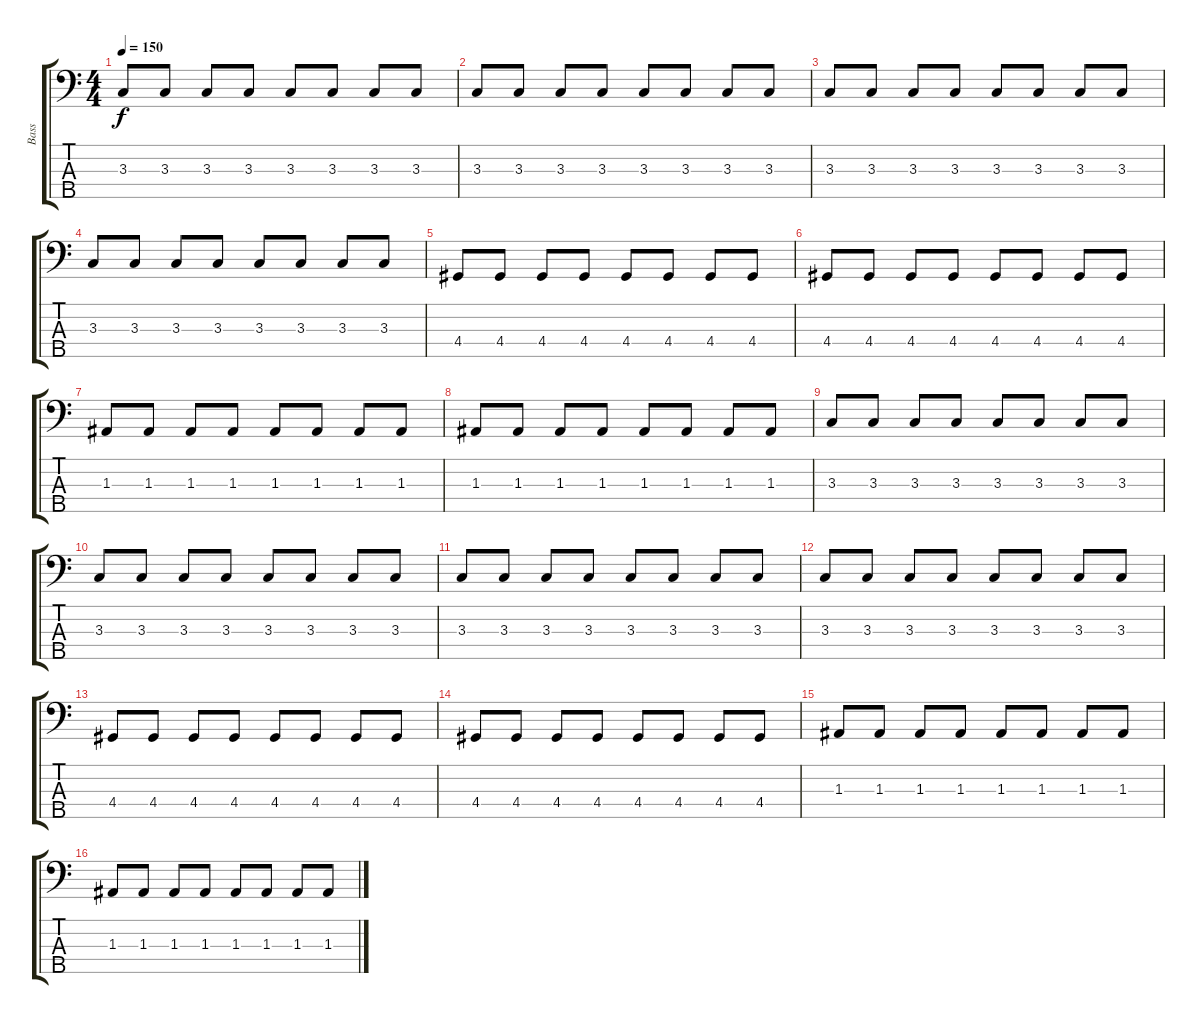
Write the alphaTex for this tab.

\track ("Bass" "Bass") {instrument electricbassfinger}
\staff {score tabs}
\tuning (G2 D2 A1 E1 B0) {hide}
\ts (4 4)
\tempo 150
\clef f4
\ks c
3.3.8{dy f} 3.3.8 3.3.8 3.3.8 3.3.8 3.3.8 3.3.8 3.3.8 |
3.3.8 3.3.8 3.3.8 3.3.8 3.3.8 3.3.8 3.3.8 3.3.8 |
3.3.8 3.3.8 3.3.8 3.3.8 3.3.8 3.3.8 3.3.8 3.3.8 |
3.3.8 3.3.8 3.3.8 3.3.8 3.3.8 3.3.8 3.3.8 3.3.8 |
4.4.8 4.4.8 4.4.8 4.4.8 4.4.8 4.4.8 4.4.8 4.4.8 |
4.4.8 4.4.8 4.4.8 4.4.8 4.4.8 4.4.8 4.4.8 4.4.8 |
1.3.8 1.3.8 1.3.8 1.3.8 1.3.8 1.3.8 1.3.8 1.3.8 |
1.3.8 1.3.8 1.3.8 1.3.8 1.3.8 1.3.8 1.3.8 1.3.8 |
3.3.8{volume 0} 3.3.8 3.3.8 3.3.8 3.3.8 3.3.8 3.3.8 3.3.8 |
3.3.8 3.3.8 3.3.8 3.3.8 3.3.8 3.3.8 3.3.8 3.3.8 |
3.3.8 3.3.8 3.3.8 3.3.8 3.3.8 3.3.8 3.3.8 3.3.8 |
3.3.8 3.3.8 3.3.8 3.3.8 3.3.8 3.3.8 3.3.8 3.3.8 |
4.4.8 4.4.8 4.4.8 4.4.8 4.4.8 4.4.8 4.4.8 4.4.8 |
4.4.8 4.4.8 4.4.8 4.4.8 4.4.8 4.4.8 4.4.8 4.4.8 |
1.3.8 1.3.8 1.3.8 1.3.8 1.3.8 1.3.8 1.3.8 1.3.8 |
1.3.8 1.3.8 1.3.8 1.3.8 1.3.8 1.3.8 1.3.8 1.3.8
